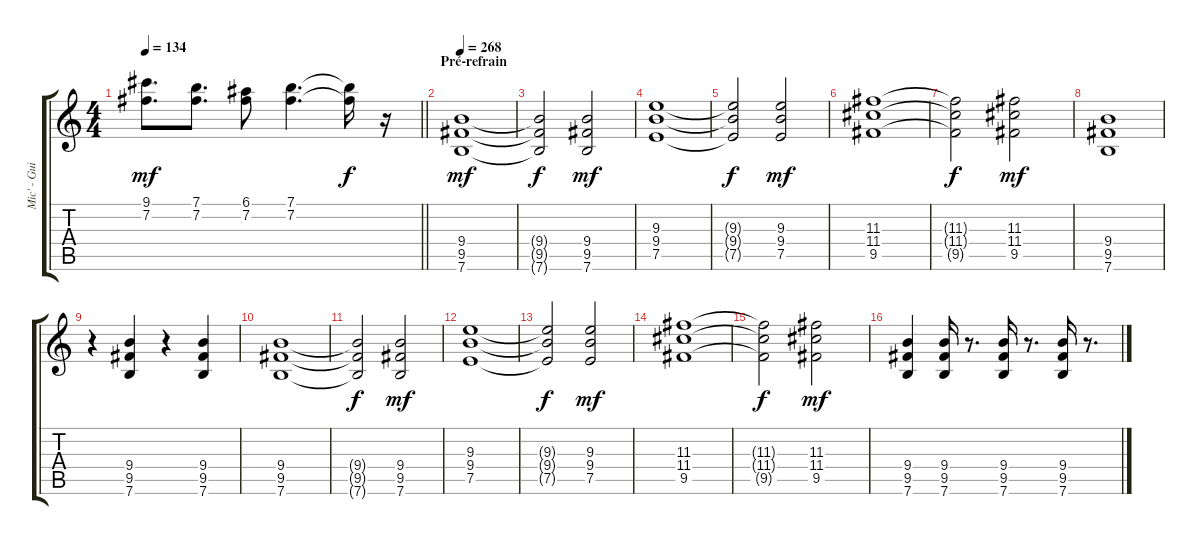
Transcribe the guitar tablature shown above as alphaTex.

\track ("Mic' - Guitare" "Mic' - Gui") {instrument distortionguitar}
\staff {score tabs}
\tuning (E4 B3 G3 D3 A2 E2) {hide}
\ts (4 4)
\tempo 134
\clef g2
\barLineRight lightlight
\ks c
(9.1 7.2).8{d dy mf} (7.1 7.2).8{d} (6.1 7.2).8 (7.1 7.2).4{d} (7.1{t} 7.2{t}).16{dy f} r.16 |
\section ("" "Pré-refrain")
\tempo 268
(9.4 9.5 7.6).1{dy mf} |
(9.4{t} 9.5{t} 7.6{t}).2{dy f} (9.4 9.5 7.6).2{dy mf} |
(9.3 9.4 7.5).1 |
(9.3{t} 9.4{t} 7.5{t}).2{dy f} (9.3 9.4 7.5).2{dy mf} |
(11.3 11.4 9.5).1 |
(11.3{t} 11.4{t} 9.5{t}).2{dy f} (11.3 11.4 9.5).2{dy mf} |
(9.4 9.5 7.6).1 |
r.4 (9.4 9.5 7.6).4 r.4 (9.4 9.5 7.6).4 |
(9.4 9.5 7.6).1 |
(9.4{t} 9.5{t} 7.6{t}).2{dy f} (9.4 9.5 7.6).2{dy mf} |
(9.3 9.4 7.5).1 |
(9.3{t} 9.4{t} 7.5{t}).2{dy f} (9.3 9.4 7.5).2{dy mf} |
(11.3 11.4 9.5).1 |
(11.3{t} 11.4{t} 9.5{t}).2{dy f} (11.3 11.4 9.5).2{dy mf} |
(9.4 9.5 7.6).4 (9.4 9.5 7.6).16 r.8{d} (9.4 9.5 7.6).16 r.8{d} (9.4 9.5 7.6).16 r.8{d}
